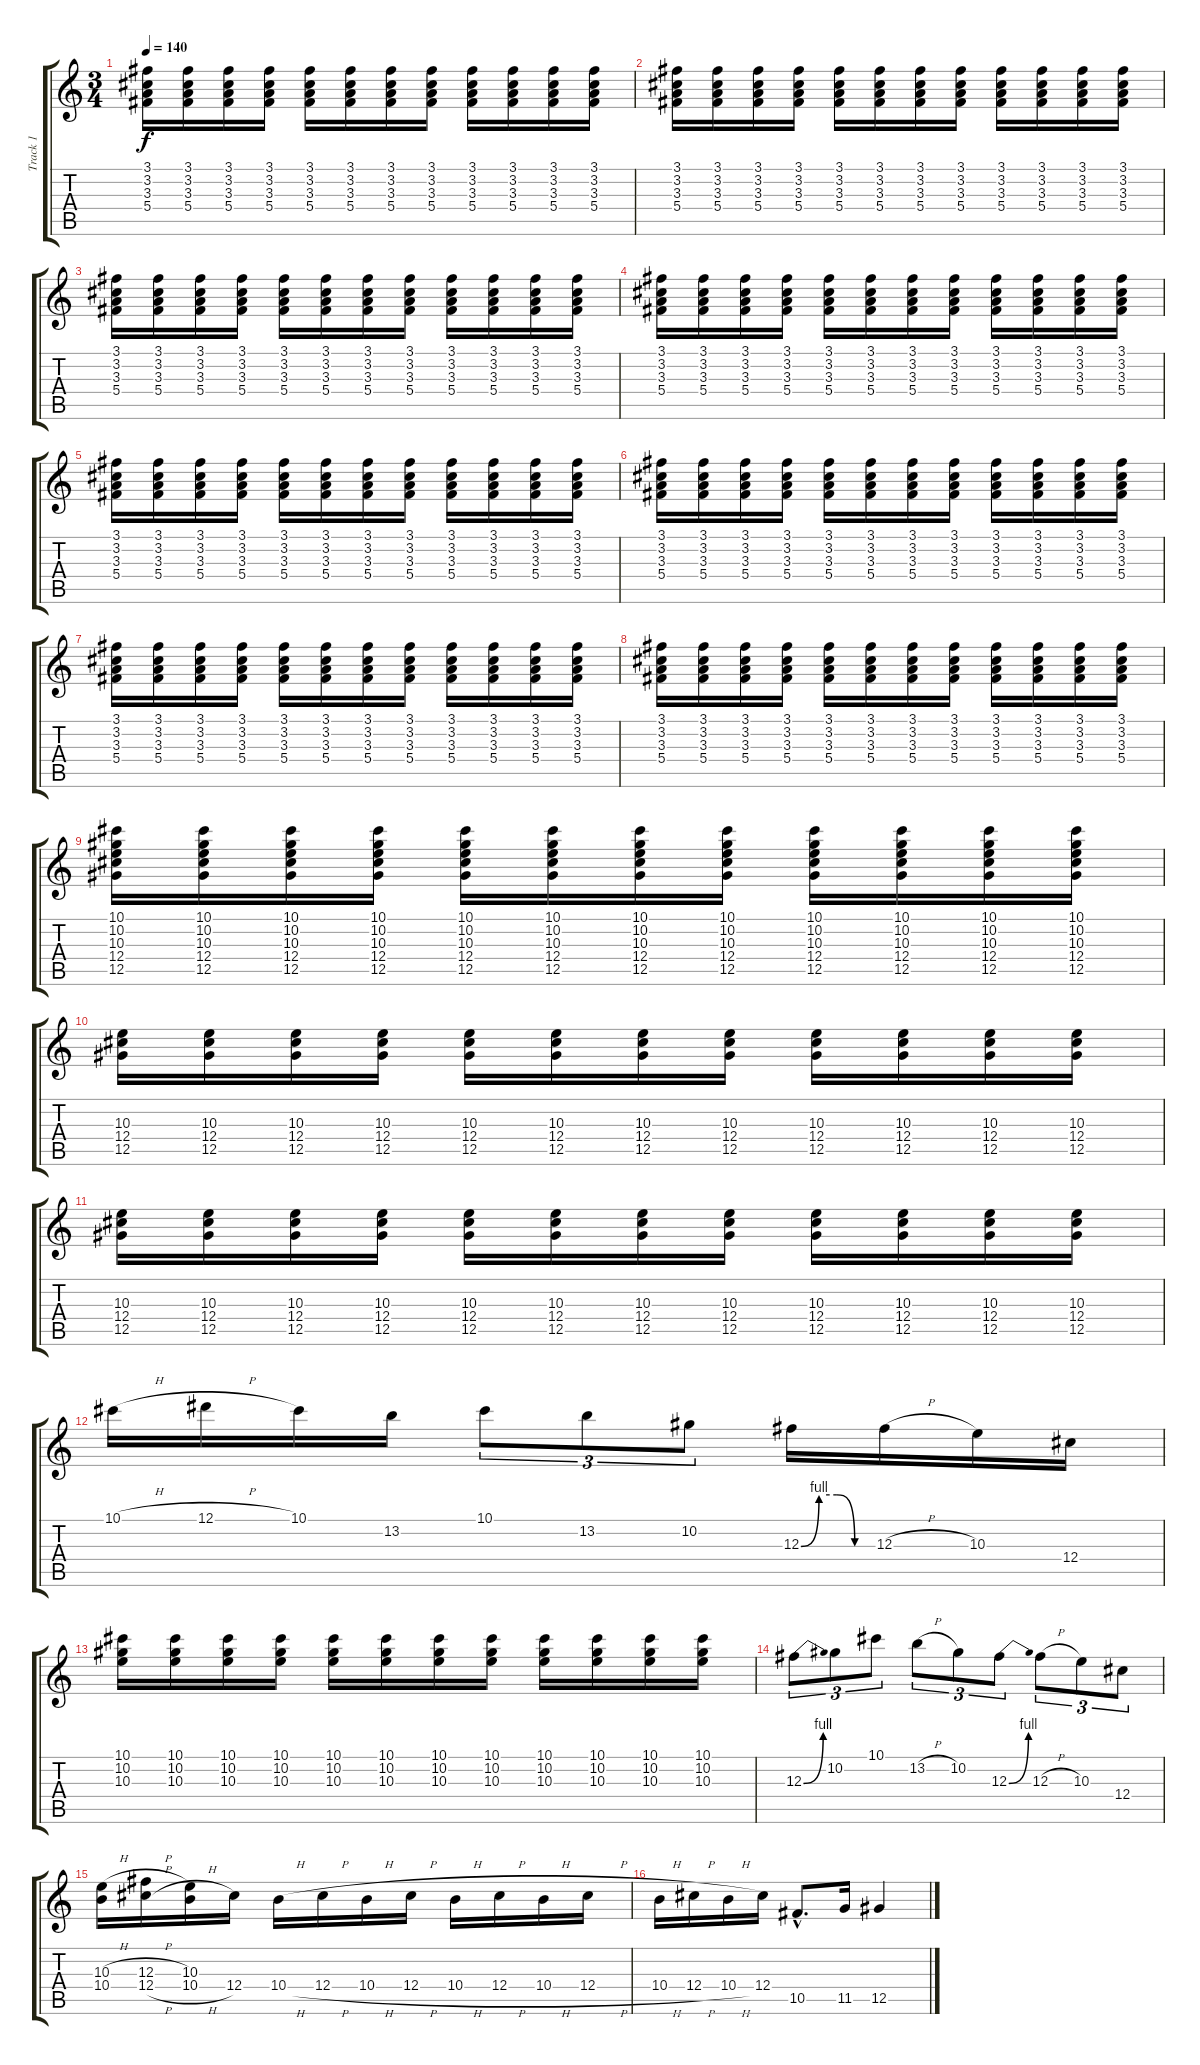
\track ("Track 1" "Track 1") {instrument acousticguitarnylon}
\staff {score tabs}
\tuning (Eb4 Bb3 Gb3 Db3 Ab2 Eb2) {hide}
\ts (3 4)
\tempo 140
\clef g2
\ks c
(3.1 3.2 3.3 5.4).16{dy f} (3.1 3.2 3.3 5.4).16 (3.1 3.2 3.3 5.4).16 (3.1 3.2 3.3 5.4).16 (3.1 3.2 3.3 5.4).16 (3.1 3.2 3.3 5.4).16 (3.1 3.2 3.3 5.4).16 (3.1 3.2 3.3 5.4).16 (3.1 3.2 3.3 5.4).16 (3.1 3.2 3.3 5.4).16 (3.1 3.2 3.3 5.4).16 (3.1 3.2 3.3 5.4).16 |
(3.1 3.2 3.3 5.4).16 (3.1 3.2 3.3 5.4).16 (3.1 3.2 3.3 5.4).16 (3.1 3.2 3.3 5.4).16 (3.1 3.2 3.3 5.4).16 (3.1 3.2 3.3 5.4).16 (3.1 3.2 3.3 5.4).16 (3.1 3.2 3.3 5.4).16 (3.1 3.2 3.3 5.4).16 (3.1 3.2 3.3 5.4).16 (3.1 3.2 3.3 5.4).16 (3.1 3.2 3.3 5.4).16 |
(3.1 3.2 3.3 5.4).16 (3.1 3.2 3.3 5.4).16 (3.1 3.2 3.3 5.4).16 (3.1 3.2 3.3 5.4).16 (3.1 3.2 3.3 5.4).16 (3.1 3.2 3.3 5.4).16 (3.1 3.2 3.3 5.4).16 (3.1 3.2 3.3 5.4).16 (3.1 3.2 3.3 5.4).16 (3.1 3.2 3.3 5.4).16 (3.1 3.2 3.3 5.4).16 (3.1 3.2 3.3 5.4).16 |
(3.1 3.2 3.3 5.4).16 (3.1 3.2 3.3 5.4).16 (3.1 3.2 3.3 5.4).16 (3.1 3.2 3.3 5.4).16 (3.1 3.2 3.3 5.4).16 (3.1 3.2 3.3 5.4).16 (3.1 3.2 3.3 5.4).16 (3.1 3.2 3.3 5.4).16 (3.1 3.2 3.3 5.4).16 (3.1 3.2 3.3 5.4).16 (3.1 3.2 3.3 5.4).16 (3.1 3.2 3.3 5.4).16 |
(3.1 3.2 3.3 5.4).16 (3.1 3.2 3.3 5.4).16 (3.1 3.2 3.3 5.4).16 (3.1 3.2 3.3 5.4).16 (3.1 3.2 3.3 5.4).16 (3.1 3.2 3.3 5.4).16 (3.1 3.2 3.3 5.4).16 (3.1 3.2 3.3 5.4).16 (3.1 3.2 3.3 5.4).16 (3.1 3.2 3.3 5.4).16 (3.1 3.2 3.3 5.4).16 (3.1 3.2 3.3 5.4).16 |
(3.1 3.2 3.3 5.4).16 (3.1 3.2 3.3 5.4).16 (3.1 3.2 3.3 5.4).16 (3.1 3.2 3.3 5.4).16 (3.1 3.2 3.3 5.4).16 (3.1 3.2 3.3 5.4).16 (3.1 3.2 3.3 5.4).16 (3.1 3.2 3.3 5.4).16 (3.1 3.2 3.3 5.4).16 (3.1 3.2 3.3 5.4).16 (3.1 3.2 3.3 5.4).16 (3.1 3.2 3.3 5.4).16 |
(3.1 3.2 3.3 5.4).16 (3.1 3.2 3.3 5.4).16 (3.1 3.2 3.3 5.4).16 (3.1 3.2 3.3 5.4).16 (3.1 3.2 3.3 5.4).16 (3.1 3.2 3.3 5.4).16 (3.1 3.2 3.3 5.4).16 (3.1 3.2 3.3 5.4).16 (3.1 3.2 3.3 5.4).16 (3.1 3.2 3.3 5.4).16 (3.1 3.2 3.3 5.4).16 (3.1 3.2 3.3 5.4).16 |
(3.1 3.2 3.3 5.4).16 (3.1 3.2 3.3 5.4).16 (3.1 3.2 3.3 5.4).16 (3.1 3.2 3.3 5.4).16 (3.1 3.2 3.3 5.4).16 (3.1 3.2 3.3 5.4).16 (3.1 3.2 3.3 5.4).16 (3.1 3.2 3.3 5.4).16 (3.1 3.2 3.3 5.4).16 (3.1 3.2 3.3 5.4).16 (3.1 3.2 3.3 5.4).16 (3.1 3.2 3.3 5.4).16 |
(10.1 10.2 10.3 12.4 12.5).16 (10.1 10.2 10.3 12.4 12.5).16 (10.1 10.2 10.3 12.4 12.5).16 (10.1 10.2 10.3 12.4 12.5).16 (10.1 10.2 10.3 12.4 12.5).16 (10.1 10.2 10.3 12.4 12.5).16 (10.1 10.2 10.3 12.4 12.5).16 (10.1 10.2 10.3 12.4 12.5).16 (10.1 10.2 10.3 12.4 12.5).16 (10.1 10.2 10.3 12.4 12.5).16 (10.1 10.2 10.3 12.4 12.5).16 (10.1 10.2 10.3 12.4 12.5).16 |
(10.3 12.4 12.5).16 (10.3 12.4 12.5).16 (10.3 12.4 12.5).16 (10.3 12.4 12.5).16 (10.3 12.4 12.5).16 (10.3 12.4 12.5).16 (10.3 12.4 12.5).16 (10.3 12.4 12.5).16 (10.3 12.4 12.5).16 (10.3 12.4 12.5).16 (10.3 12.4 12.5).16 (10.3 12.4 12.5).16 |
(10.3 12.4 12.5).16 (10.3 12.4 12.5).16 (10.3 12.4 12.5).16 (10.3 12.4 12.5).16 (10.3 12.4 12.5).16 (10.3 12.4 12.5).16 (10.3 12.4 12.5).16 (10.3 12.4 12.5).16 (10.3 12.4 12.5).16 (10.3 12.4 12.5).16 (10.3 12.4 12.5).16 (10.3 12.4 12.5).16 |
10.1{h}.16 12.1{h}.16 10.1.16 13.2.16 10.1.8{tu (3 2)} 13.2.8{tu (3 2)} 10.2.8{tu (3 2)} 12.3{be (custom 0 0 15 4 30 4 45 0 60 0)}.16 12.3{h}.16 10.3.16 12.4.16 |
(10.1 10.2 10.3).16 (10.1 10.2 10.3).16 (10.1 10.2 10.3).16 (10.1 10.2 10.3).16 (10.1 10.2 10.3).16 (10.1 10.2 10.3).16 (10.1 10.2 10.3).16 (10.1 10.2 10.3).16 (10.1 10.2 10.3).16 (10.1 10.2 10.3).16 (10.1 10.2 10.3).16 (10.1 10.2 10.3).16 |
12.3{be (bend 0 0 60 4)}.8{tu (3 2)} 10.2.8{tu (3 2)} 10.1.8{tu (3 2)} 13.2{h}.8{tu (3 2)} 10.2.8{tu (3 2)} 12.3{be (bend 0 0 60 4)}.8{tu (3 2)} 12.3{h}.8{tu (3 2)} 10.3.8{tu (3 2)} 12.4.8{tu (3 2)} |
(10.3{h} 10.4).16 (12.3{h} 12.4{h}).16 (10.3 10.4{h}).16 12.4.16 10.4{h}.16 12.4{h}.16 10.4{h}.16 12.4{h}.16 10.4{h}.16 12.4{h}.16 10.4{h}.16 12.4{h}.16 |
10.4{h}.16 12.4{h}.16 10.4{h}.16 12.4.16 10.5{hac}.8{d} 11.5.16 12.5.4
